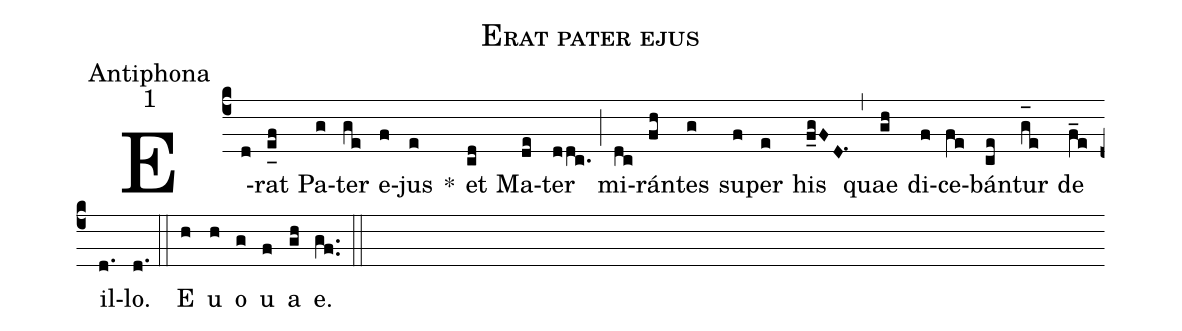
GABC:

name:Erat pater ejus;
office-part:Antiphona;
mode:1;
%%
(c4) E(d)rat(e_[uh:l]f) Pa(g)ter(ge) e(f)jus(e) *() et(cd) Ma(de)ter(ddc.) (;) mi(dc)rán(fh)tes(g) su(f)per(e) his(f_gFD.1) (,) quae(gh) di(f)ce(fe)bán(ce)tur(g_[oh:h]e) de(f_e) il(d.)lo.(d.) (::) <eu>E(h) u(h) o(g) u(f) a(gh) e.</eu>(gf..) (::)
